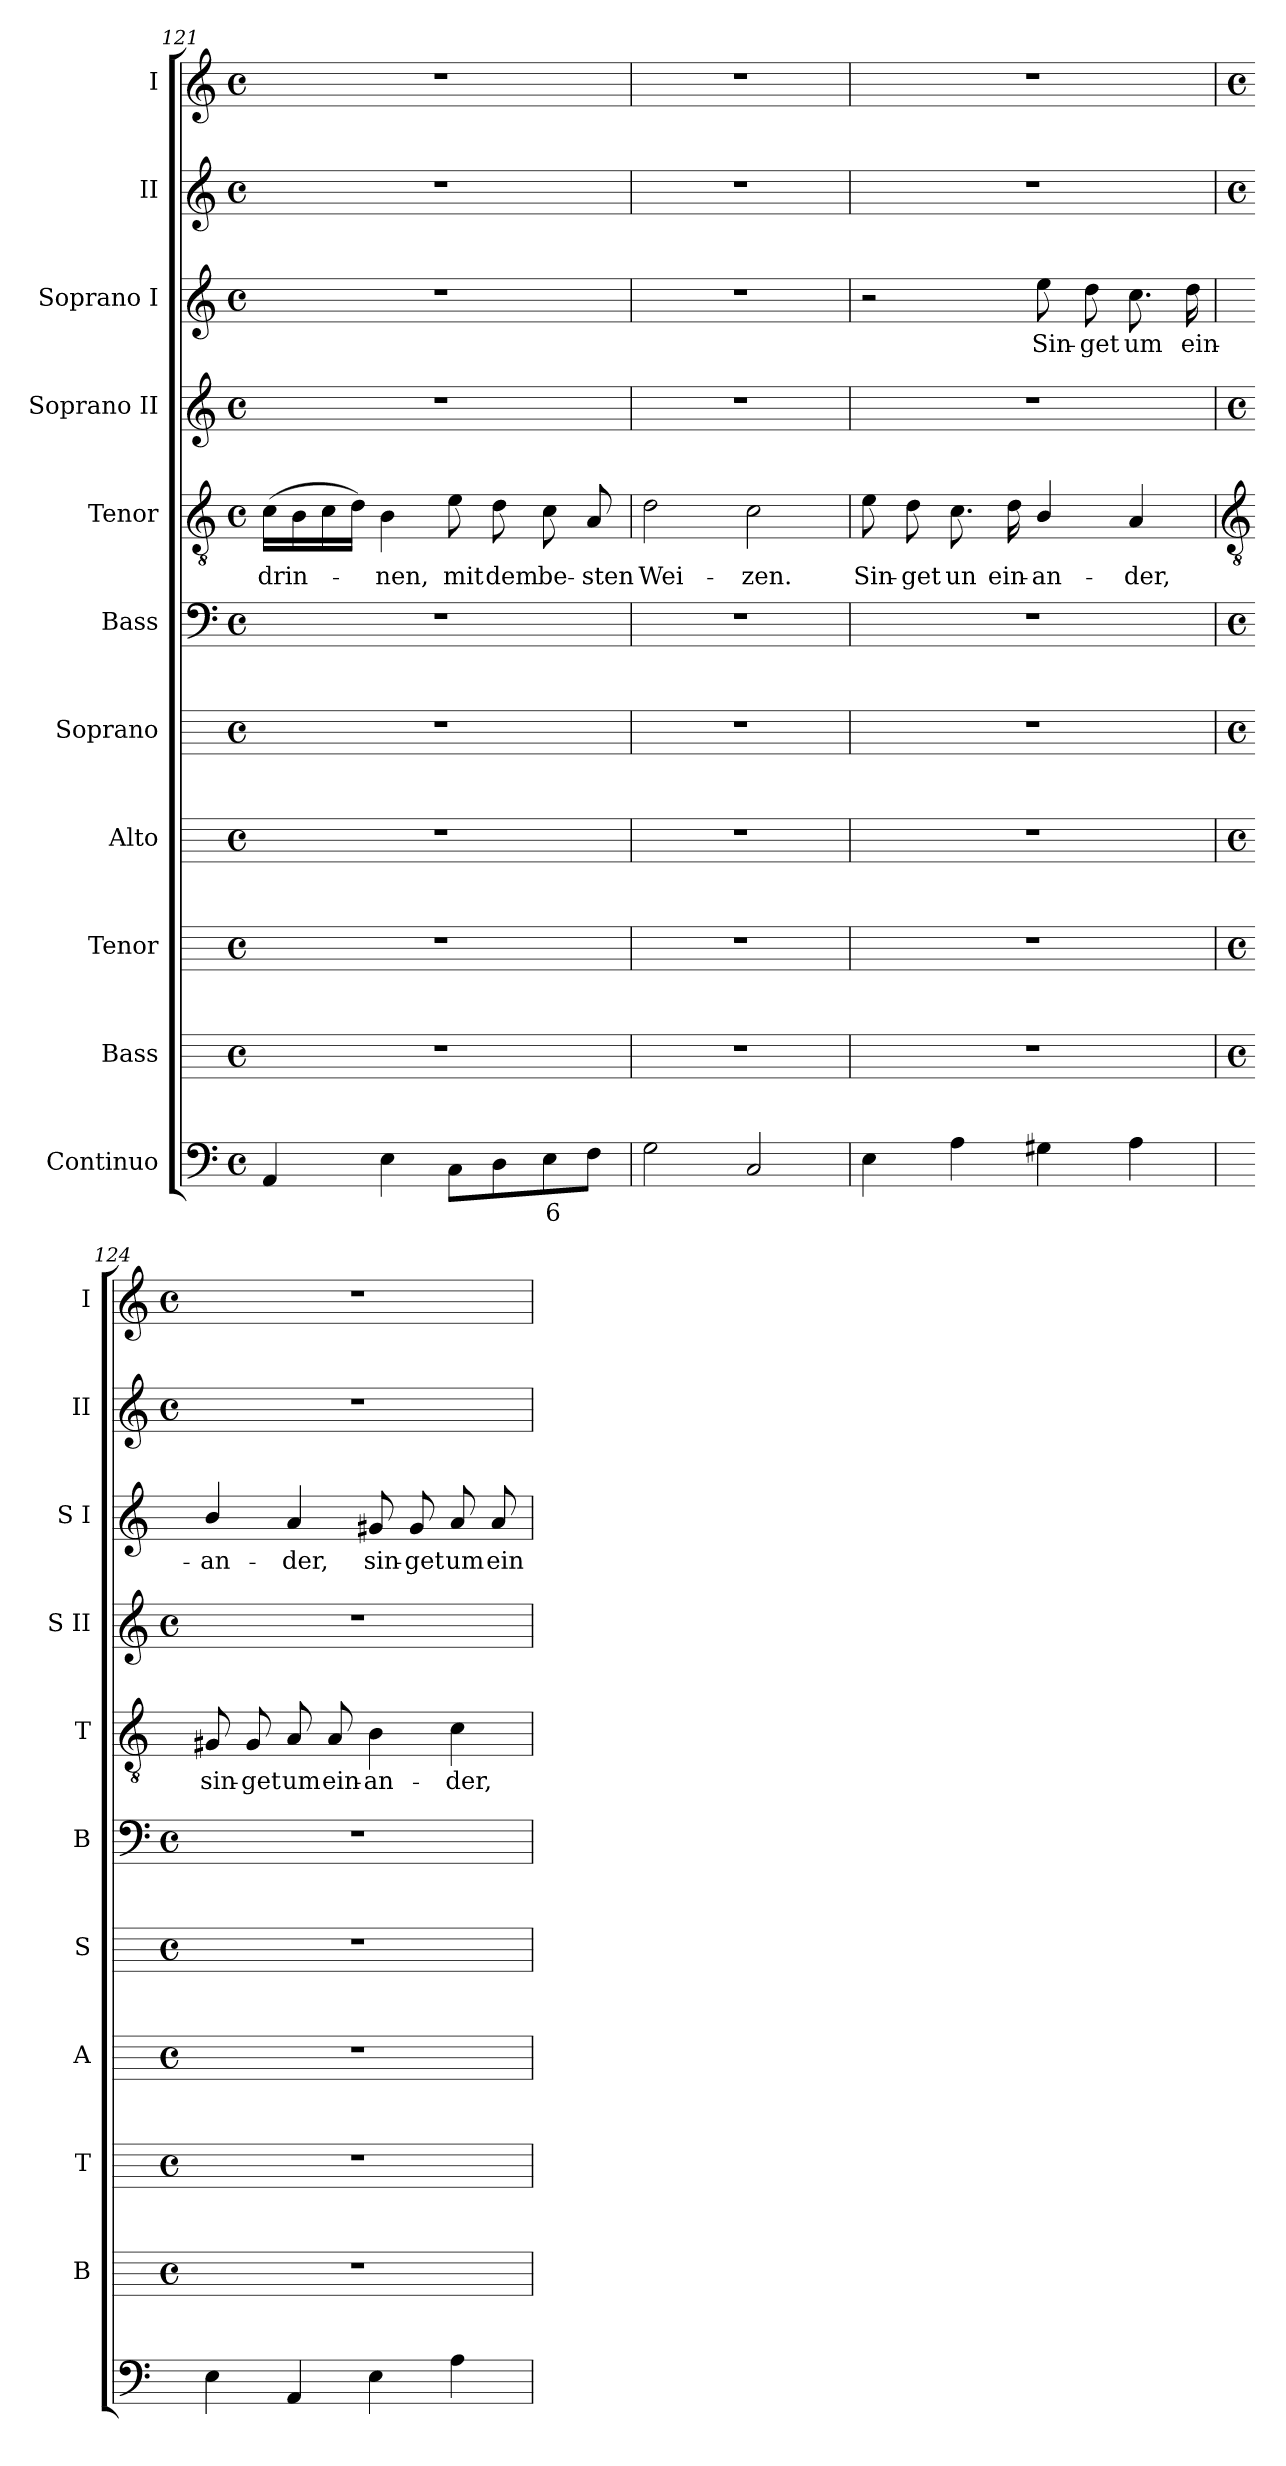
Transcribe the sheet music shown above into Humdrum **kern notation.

**kern	**text	**kern	**kern	**kern	**kern	**kern	**kern	**text	**kern	**kern	**text	**kern	**kern
*part11	*part11	*part10	*part9	*part8	*part7	*part6	*part5	*part5	*part4	*part3	*part3	*part2	*part1
*staff11	*staff11	*staff10	*staff9	*staff8	*staff7	*staff6	*staff5	*staff5	*staff4	*staff3	*staff3	*staff2	*staff1
*I"Continuo	*	*I"Bass	*I"Tenor	*I"Alto	*I"Soprano	*I"Bass	*I"Tenor	*	*I"Soprano II	*I"Soprano I	*	*I"II	*I"I
*	*	*I'B	*I'T	*I'A	*I'S	*I'B	*I'T	*	*I'S II	*I'S I	*	*I'II	*I'I
*clefF4	*	*	*	*	*	*clefF4	*clefGv2	*	*clefG2	*clefG2	*	*clefG2	*clefG2
*	*	*ITrd4c7	*ITrd4c7	*ITrd4c7	*ITrd4c7	*	*	*	*	*	*	*	*
*k[]	*	*	*	*	*	*k[]	*k[]	*	*k[]	*k[]	*	*k[]	*k[]
*C:	*	*	*	*	*	*C:	*C:	*	*C:	*C:	*	*C:	*C:
*M4/4	*	*M4/4	*M4/4	*M4/4	*M4/4	*M4/4	*M4/4	*	*M4/4	*M4/4	*	*M4/4	*M4/4
*met(c)	*	*met(c)	*met(c)	*met(c)	*met(c)	*met(c)	*met(c)	*	*met(c)	*met(c)	*	*met(c)	*met(c)
=121	=121	=121	=121	=121	=121	=121	=121	=121	=121	=121	=121	=121	=121
!	!	!	!	!	!	!	!	!LO:LY:b	!	!	!	!	!
4AA	.	1r	1r	1r	1r	1r	(>16cLL	drin-	1r	1r	.	1r	1r
.	.	.	.	.	.	.	16B	.	.	.	.	.	.
.	.	.	.	.	.	.	16c	.	.	.	.	.	.
.	.	.	.	.	.	.	16dJJ)	.	.	.	.	.	.
!	!	!	!	!	!	!	!	!LO:LY:b	!	!	!	!	!
4E	.	.	.	.	.	.	4B	nen,	.	.	.	.	.
!	!	!	!	!	!	!	!	!LO:LY:b	!	!	!	!	!
8CL	.	.	.	.	.	.	8e	mit	.	.	.	.	.
!	!	!	!	!	!	!	!	!LO:LY:b	!	!	!	!	!
8D	.	.	.	.	.	.	8d	dem	.	.	.	.	.
!	!LO:LY:b	!	!	!	!	!	!	!LO:LY:b	!	!	!	!	!
8E	6	.	.	.	.	.	8c	be-	.	.	.	.	.
!	!	!	!	!	!	!	!	!LO:LY:b	!	!	!	!	!
8FJ	.	.	.	.	.	.	8A	-sten	.	.	.	.	.
=122	=122	=122	=122	=122	=122	=122	=122	=122	=122	=122	=122	=122	=122
!	!	!	!	!	!	!	!	!LO:LY:b	!	!	!	!	!
2G	.	1r	1r	1r	1r	1r	2d	Wei-	1r	1r	.	1r	1r
!	!	!	!	!	!	!	!	!LO:LY:b	!	!	!	!	!
2C	.	.	.	.	.	.	2c	-zen.	.	.	.	.	.
=123	=123	=123	=123	=123	=123	=123	=123	=123	=123	=123	=123	=123	=123
!	!	!	!	!	!	!	!	!LO:LY:b	!	!	!	!	!
4E	.	1r	1r	1r	1r	1r	8e	Sin-	1r	2r	.	1r	1r
!	!	!	!	!	!	!	!	!LO:LY:b	!	!	!	!	!
.	.	.	.	.	.	.	8d	-get	.	.	.	.	.
!	!	!	!	!	!	!	!	!LO:LY:b	!	!	!	!	!
4A	.	.	.	.	.	.	8.c	un	.	.	.	.	.
!	!	!	!	!	!	!	!	!LO:LY:b	!	!	!	!	!
.	.	.	.	.	.	.	16d	ein-	.	.	.	.	.
!	!	!	!	!	!	!	!	!LO:LY:b	!	!	!LO:LY:b	!	!
4G#X	.	.	.	.	.	.	4B/	-an-	.	8ee	Sin-	.	.
!	!	!	!	!	!	!	!	!	!	!	!LO:LY:b	!	!
.	.	.	.	.	.	.	.	.	.	8dd	-get	.	.
!	!	!	!	!	!	!	!	!LO:LY:b	!	!	!LO:LY:b	!	!
4A	.	.	.	.	.	.	4A	-der,	.	8.cc	um	.	.
!	!	!	!	!	!	!	!	!	!	!	!LO:LY:b	!	!
.	.	.	.	.	.	.	.	.	.	16dd	ein-	.	.
!!LO:LB:g=z
=124	=124	=124	=124	=124	=124	=124	=124	=124	=124	=124	=124	=124	=124
*	*	*	*	*	*	*	*clefGv2	*	*	*	*	*	*
*	*	*M4/4	*M4/4	*M4/4	*M4/4	*M4/4	*	*	*M4/4	*	*	*M4/4	*M4/4
*	*	*met(c)	*met(c)	*met(c)	*met(c)	*met(c)	*	*	*met(c)	*	*	*met(c)	*met(c)
!	!	!	!	!	!	!	!	!LO:LY:b	!	!	!LO:LY:b	!	!
4E	.	1r	1r	1r	1r	1r	8G#X	sin-	1r	4b/	-an-	1r	1r
!	!	!	!	!	!	!	!	!LO:LY:b	!	!	!	!	!
.	.	.	.	.	.	.	8G#	-get	.	.	.	.	.
!	!	!	!	!	!	!	!	!LO:LY:b	!	!	!LO:LY:b	!	!
4AA	.	.	.	.	.	.	8A	um	.	4a	-der,	.	.
!	!	!	!	!	!	!	!	!LO:LY:b	!	!	!	!	!
.	.	.	.	.	.	.	8A	ein-	.	.	.	.	.
!	!	!	!	!	!	!	!	!LO:LY:b	!	!	!LO:LY:b	!	!
4E	.	.	.	.	.	.	4B	-an-	.	8g#X	sin-	.	.
!	!	!	!	!	!	!	!	!	!	!	!LO:LY:b	!	!
.	.	.	.	.	.	.	.	.	.	8g#	-get	.	.
!	!	!	!	!	!	!	!	!LO:LY:b	!	!	!LO:LY:b	!	!
4A	.	.	.	.	.	.	4c	-der,	.	8a	um	.	.
!	!	!	!	!	!	!	!	!	!	!	!LO:LY:b	!	!
.	.	.	.	.	.	.	.	.	.	8a	ein-	.	.
=	=	=	=	=	=	=	=	=	=	=	=	=	=
*-	*-	*-	*-	*-	*-	*-	*-	*-	*-	*-	*-	*-	*-
